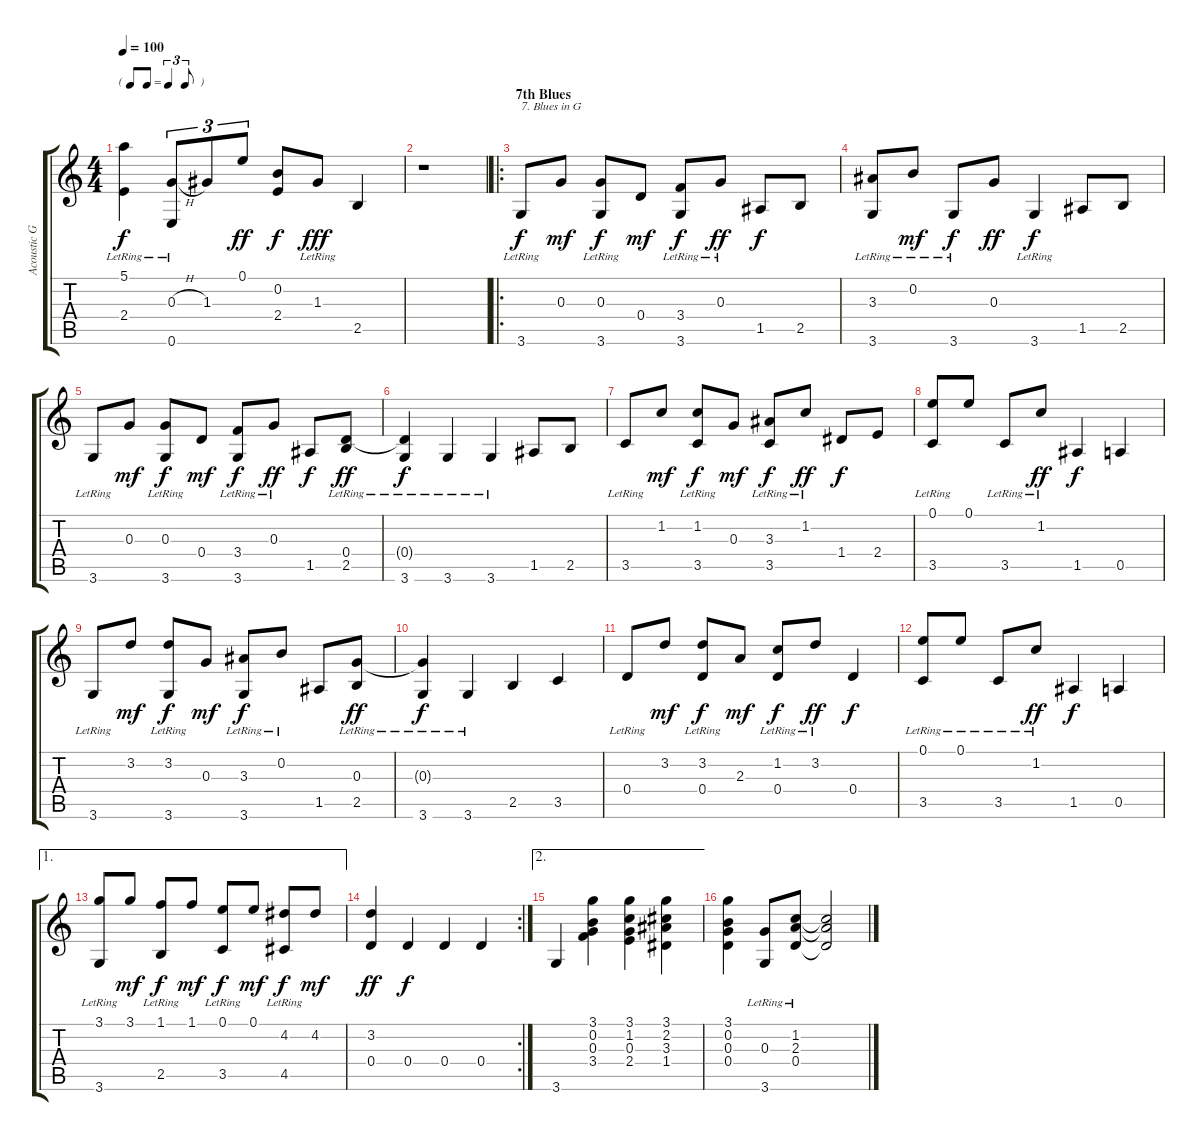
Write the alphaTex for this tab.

\track ("Acoustic Guitar" "Acoustic G") {instrument acousticguitarsteel}
\staff {score tabs}
\tuning (E4 B3 G3 D3 A2 E2) {hide}
\ts (4 4)
\tf triplet8th
\tempo 100
\clef g2
\ks c
(5.1 2.4{lr}).4{dy f} (0.3{h} 0.6{lr}).8{tu (3 2)} 1.3.8{tu (3 2)} 0.1.8{tu (3 2) dy ff} (0.2 2.4).8{dy f} 1.3{lr}.8{dy fff} 2.5.4 |
r.1 |
\ro
\section ("" "7th Blues")
3.6{lr}.8{txt "7. Blues in G" dy f} 0.3.8{dy mf} (0.3 3.6{lr}).8{dy f} 0.4.8{dy mf} (3.4 3.6{lr}).8{dy f} 0.3{lr}.8{dy ff} 1.5.8{dy f} 2.5.8 |
(3.3 3.6{lr}).8 0.2{lr}.8{dy mf} 3.6{lr}.8{dy f} 0.3.8{dy ff} 3.6{lr}.4{dy f} 1.5.8 2.5.8 |
3.6{lr}.8 0.3.8{dy mf} (0.3 3.6{lr}).8{dy f} 0.4.8{dy mf} (3.4 3.6{lr}).8{dy f} 0.3{lr}.8{dy ff} 1.5.8{dy f} (0.4{lr} 2.5).8{dy ff} |
(0.4{t} 3.6{lr}).4{dy f} 3.6{lr}.4 3.6{lr}.4 1.5.8 2.5.8 |
3.5{lr}.8 1.2.8{dy mf} (1.2 3.5{lr}).8{dy f} 0.3.8{dy mf} (3.3 3.5{lr}).8{dy f} 1.2{lr}.8{dy ff} 1.4.8{dy f} 2.4.8 |
(0.1 3.5{lr}).8 0.1.8 3.5{lr}.8 1.2{lr}.8{dy ff} 1.5.4{dy f} 0.5.4 |
3.6{lr}.8 3.2.8{dy mf} (3.2 3.6{lr}).8{dy f} 0.3.8{dy mf} (3.3 3.6{lr}).8{dy f} 0.2{lr}.8 1.5.8 (0.3{lr} 2.5).8{dy ff} |
(0.3{t} 3.6{lr}).4{dy f} 3.6{lr}.4 2.5.4 3.5.4 |
0.4{lr}.8 3.2.8{dy mf} (3.2 0.4{lr}).8{dy f} 2.3.8{dy mf} (1.2 0.4{lr}).8{dy f} 3.2{lr}.8{dy ff} 0.4.4{dy f} |
(0.1 3.5{lr}).8 0.1{lr}.8 3.5{lr}.8 1.2{lr}.8{dy ff} 1.5.4{dy f} 0.5.4 |
\ae 1
(3.1 3.6{lr}).8 3.1.8{dy mf} (1.1 2.5{lr}).8{dy f} 1.1.8{dy mf} (0.1 3.5{lr}).8{dy f} 0.1.8{dy mf} (4.2 4.5{lr}).8{dy f} 4.2.8{dy mf} |
\rc 2
(3.2 0.4).4{dy ff} 0.4.4{dy f} 0.4.4 0.4.4 |
\ae 2
3.6.4 (3.1 0.2 0.3 3.4).4 (3.1 1.2 0.3 2.4).4 (3.1 2.2 3.3 1.4).4 |
(3.1 0.2 0.3 0.4).4 (0.3 3.6{lr}).8 (1.2{lr} 2.3{lr} 0.4).8 (1.2{t} 2.3{t} 0.4{t}).2
